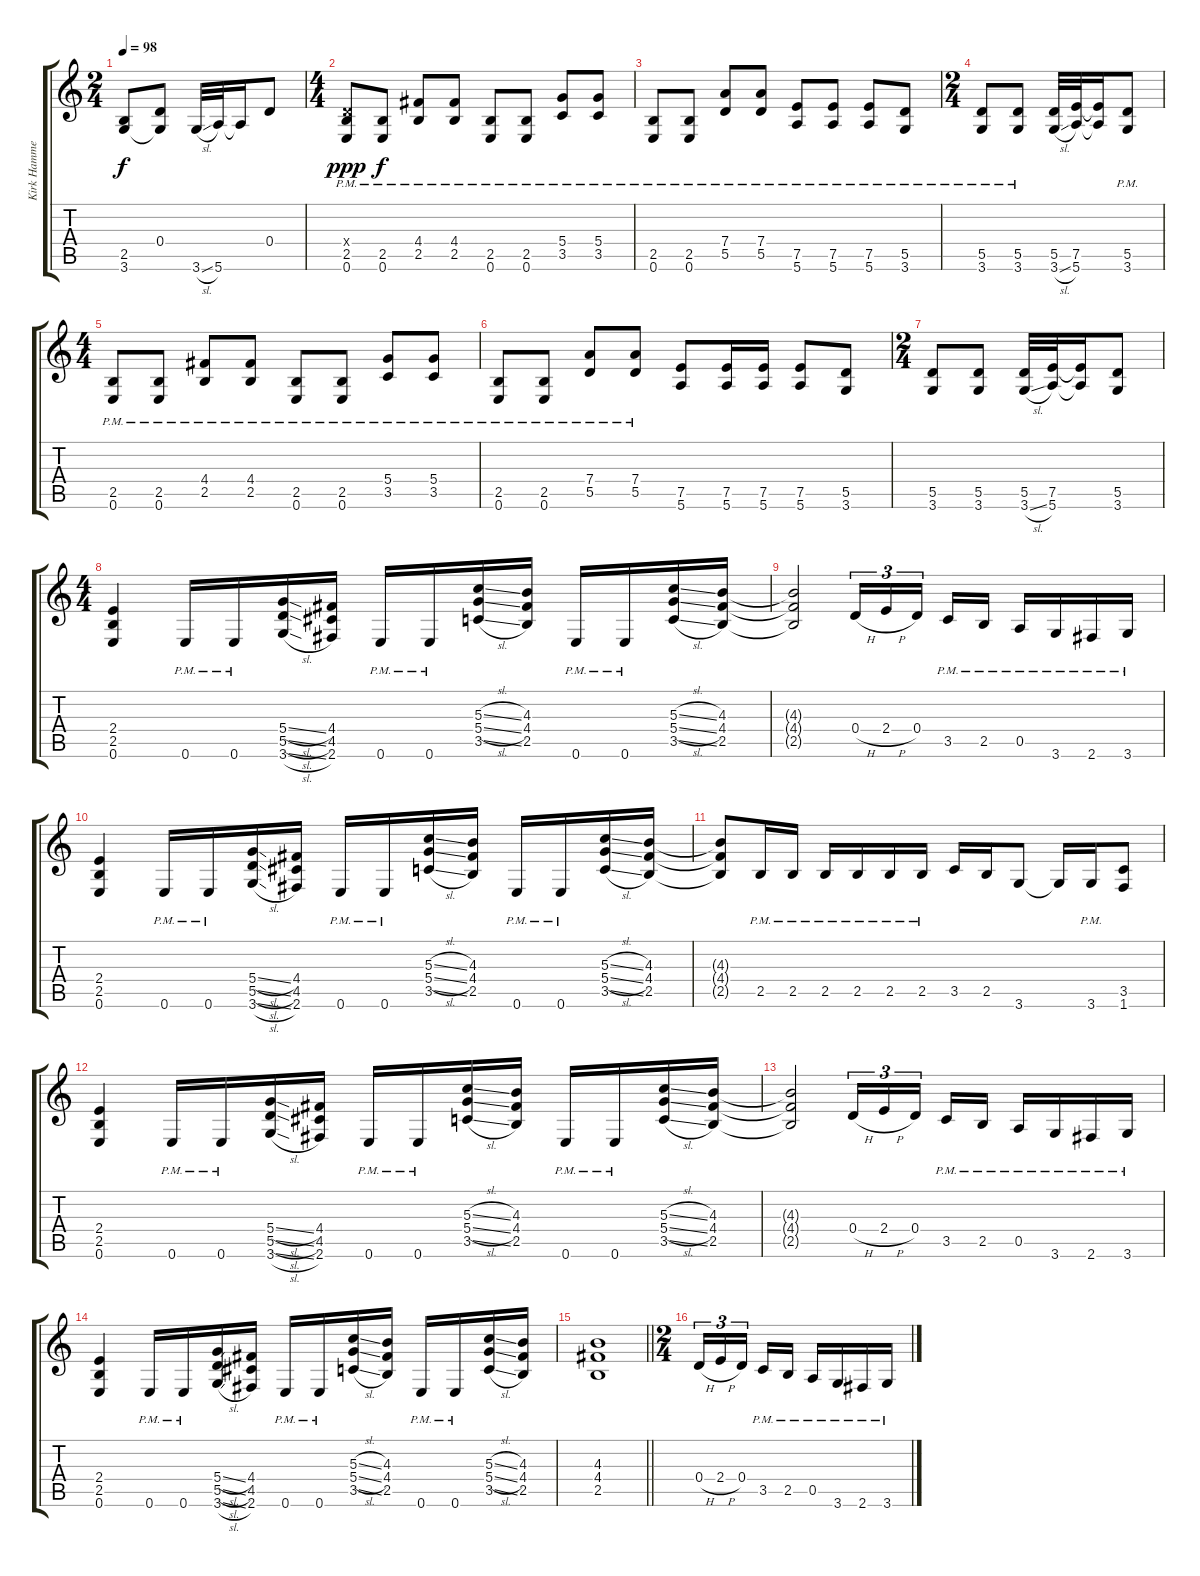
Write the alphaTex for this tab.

\track ("Kirk Hammet" "Kirk Hamme") {instrument electricguitarclean}
\staff {score tabs}
\tuning (E4 B3 G3 D3 A2 E2) {hide}
\ts (2 4)
\tempo 98
\clef g2
\ks c
(2.5 3.6{t}).8{dy f} (0.4 3.6{t}).8 3.6{sl}.32 5.6.32 5.6{t}.16 0.4.8 |
\ts (4 4)
(0.4{x} 2.5{pm} 0.6{pm}).8{dy ppp instrument distortionguitar} (2.5{pm} 0.6{pm}).8{dy f} (4.4{pm} 2.5{pm}).8 (4.4{pm} 2.5{pm}).8 (2.5{pm} 0.6{pm}).8 (2.5{pm} 0.6{pm}).8 (5.4{pm} 3.5{pm}).8 (5.4{pm} 3.5{pm}).8 |
(2.5{pm} 0.6{pm}).8 (2.5{pm} 0.6{pm}).8 (7.4{pm} 5.5{pm}).8 (7.4{pm} 5.5{pm}).8 (7.5{pm} 5.6{pm}).8 (7.5{pm} 5.6{pm}).8 (7.5{pm} 5.6{pm}).8 (5.5{pm} 3.6{pm}).8 |
\ts (2 4)
(5.5{pm} 3.6{pm}).8 (5.5{pm} 3.6{pm}).8 (5.5 3.6{sl}).32 (7.5 5.6).32 (7.5{t} 5.6{t}).16 (5.5 3.6{pm}).8 |
\ts (4 4)
(2.5{pm} 0.6{pm}).8 (2.5{pm} 0.6{pm}).8 (4.4{pm} 2.5{pm}).8 (4.4{pm} 2.5{pm}).8 (2.5{pm} 0.6{pm}).8 (2.5{pm} 0.6{pm}).8 (5.4{pm} 3.5{pm}).8 (5.4{pm} 3.5{pm}).8 |
(2.5{pm} 0.6{pm}).8 (2.5{pm} 0.6{pm}).8 (7.4{pm} 5.5{pm}).8 (7.4{pm} 5.5{pm}).8 (7.5 5.6).8 (7.5 5.6).16 (7.5 5.6).16 (7.5 5.6).8 (5.5 3.6).8 |
\ts (2 4)
(5.5 3.6).8 (5.5 3.6).8 (5.5 3.6{sl}).32 (7.5 5.6).32 (7.5{t} 5.6{t}).16 (5.5 3.6).8 |
\ts (4 4)
(2.4 2.5 0.6).4 0.6{pm}.16 0.6{pm}.16 (5.4{sl} 5.5{sl} 3.6{sl}).16 (4.4 4.5 2.6).16 0.6{pm}.16 0.6{pm}.16 (5.3{sl} 5.4{sl} 3.5{sl}).16 (4.3 4.4 2.5).16 0.6{pm}.16 0.6{pm}.16 (5.3{sl} 5.4{sl} 3.5{sl}).16 (4.3 4.4 2.5).16 |
(4.3{t} 4.4{t} 2.5{t}).2 0.4{h}.16{tu (3 2)} 2.4{h}.16{tu (3 2)} 0.4.16{tu (3 2) beam splitsecondary} 3.5{pm}.16 2.5{pm}.16 0.5{pm}.16 3.6{pm}.16 2.6{pm}.16 3.6{pm}.16 |
(2.4 2.5 0.6).4 0.6{pm}.16 0.6{pm}.16 (5.4{sl} 5.5{sl} 3.6{sl}).16 (4.4 4.5 2.6).16 0.6{pm}.16 0.6{pm}.16 (5.3{sl} 5.4{sl} 3.5{sl}).16 (4.3 4.4 2.5).16 0.6{pm}.16 0.6{pm}.16 (5.3{sl} 5.4{sl} 3.5{sl}).16 (4.3 4.4 2.5).16 |
(4.3{t} 4.4{t} 2.5{t}).8 2.5{pm}.16 2.5{pm}.16 2.5{pm}.16 2.5{pm}.16 2.5{pm}.16 2.5{pm}.16 3.5.16 2.5.16 3.6.8 3.6{t}.16 3.6{pm}.16 (3.5 1.6).8 |
(2.4 2.5 0.6).4 0.6{pm}.16 0.6{pm}.16 (5.4{sl} 5.5{sl} 3.6{sl}).16 (4.4 4.5 2.6).16 0.6{pm}.16 0.6{pm}.16 (5.3{sl} 5.4{sl} 3.5{sl}).16 (4.3 4.4 2.5).16 0.6{pm}.16 0.6{pm}.16 (5.3{sl} 5.4{sl} 3.5{sl}).16 (4.3 4.4 2.5).16 |
(4.3{t} 4.4{t} 2.5{t}).2 0.4{h}.16{tu (3 2)} 2.4{h}.16{tu (3 2)} 0.4.16{tu (3 2) beam splitsecondary} 3.5{pm}.16 2.5{pm}.16 0.5{pm}.16 3.6{pm}.16 2.6{pm}.16 3.6{pm}.16 |
(2.4 2.5 0.6).4 0.6{pm}.16 0.6{pm}.16 (5.4{sl} 5.5{sl} 3.6{sl}).16 (4.4 4.5 2.6).16 0.6{pm}.16 0.6{pm}.16 (5.3{sl} 5.4{sl} 3.5{sl}).16 (4.3 4.4 2.5).16 0.6{pm}.16 0.6{pm}.16 (5.3{sl} 5.4{sl} 3.5{sl}).16 (4.3 4.4 2.5).16 |
\barLineRight lightlight
(4.3 4.4 2.5).1 |
\ts (2 4)
0.4{h}.16{tu (3 2)} 2.4{h}.16{tu (3 2)} 0.4.16{tu (3 2) beam splitsecondary} 3.5{pm}.16 2.5{pm}.16 0.5{pm}.16 3.6{pm}.16 2.6{pm}.16 3.6{pm}.16
